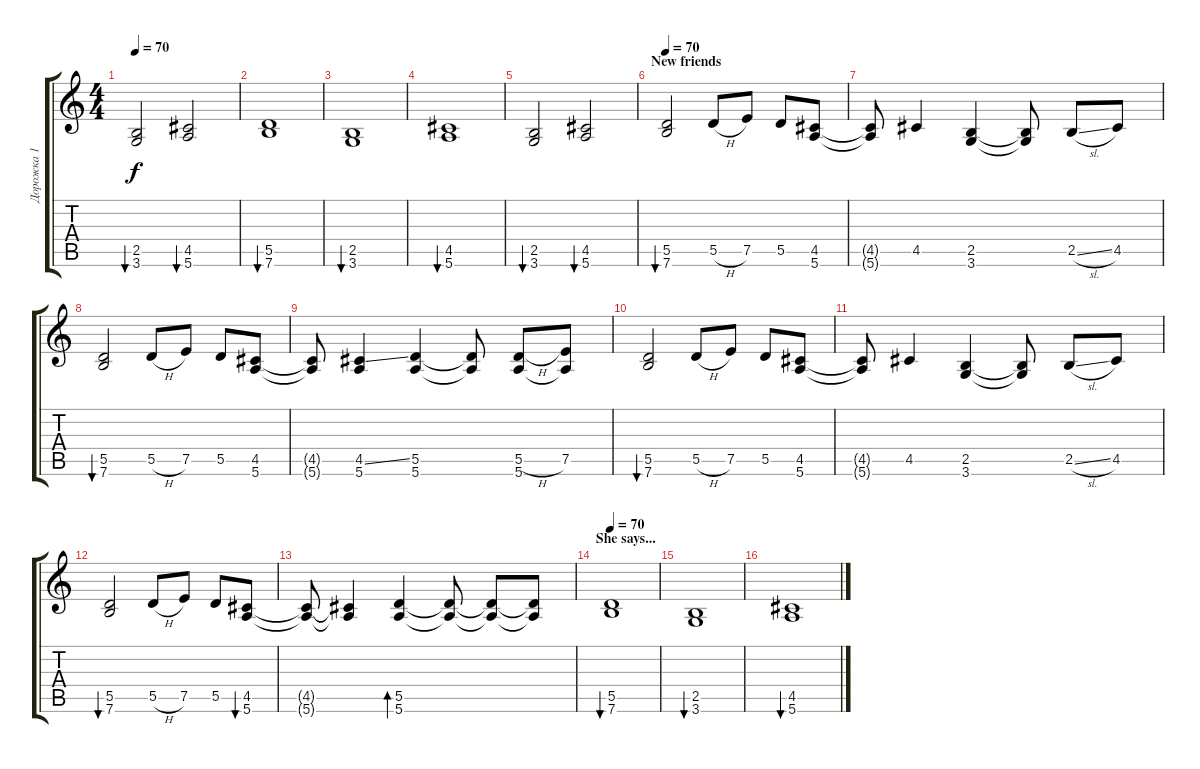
\track ("Дорожка 1" "Дорожка 1") {instrument electricguitarjazz}
\staff {score tabs}
\tuning (E4 B3 G3 D3 A2 E2) {hide}
\ts (4 4)
\tempo 70
\clef g2
\ks c
(2.5 3.6).2{bu 120 dy f} (4.5 5.6).2{bu 120} |
(5.5 7.6).1{bu 120} |
(2.5 3.6).1{bu 120} |
(4.5 5.6).1{bu 120} |
(2.5 3.6).2{bu 120} (4.5 5.6).2{bu 120} |
\section ("" "New friends")
\tempo 70
(5.5 7.6).2{bu 120} 5.5{h}.8 7.5.8 5.5.8 (4.5 5.6).8 |
(4.5{t} 5.6{t}).8 4.5.4 (2.5 3.6).4 (2.5{t} 3.6{t}).8 2.5{sl}.8 4.5.8 |
(5.5 7.6).2{bu 120} 5.5{h}.8 7.5.8 5.5.8 (4.5 5.6).8 |
(4.5{t} 5.6{t}).8 (4.5{ss} 5.6).4 (5.5 5.6).4 (5.5{t} 5.6{t}).8 (5.5{h} 5.6).8 (7.5 5.6{t}).8 |
(5.5 7.6).2{bu 120} 5.5{h}.8 7.5.8 5.5.8 (4.5 5.6).8 |
(4.5{t} 5.6{t}).8 4.5.4 (2.5 3.6).4 (2.5{t} 3.6{t}).8 2.5{sl}.8 4.5.8 |
(5.5 7.6).2{bu 120} 5.5{h}.8 7.5.8 5.5.8 (4.5 5.6).8{bu 120} |
(4.5{t} 5.6{t}).8 (4.5{t} 5.6{t}).4 (5.5 5.6).4{bd 120} (5.5{t} 5.6{t}).8 (5.5{t} 5.6{t}).8 (5.5{t} 5.6{t}).8 |
\section ("" "She says...")
\tempo 70
(5.5 7.6).1{bu 120} |
(2.5 3.6).1{bu 120} |
(4.5 5.6).1{bu 120}
